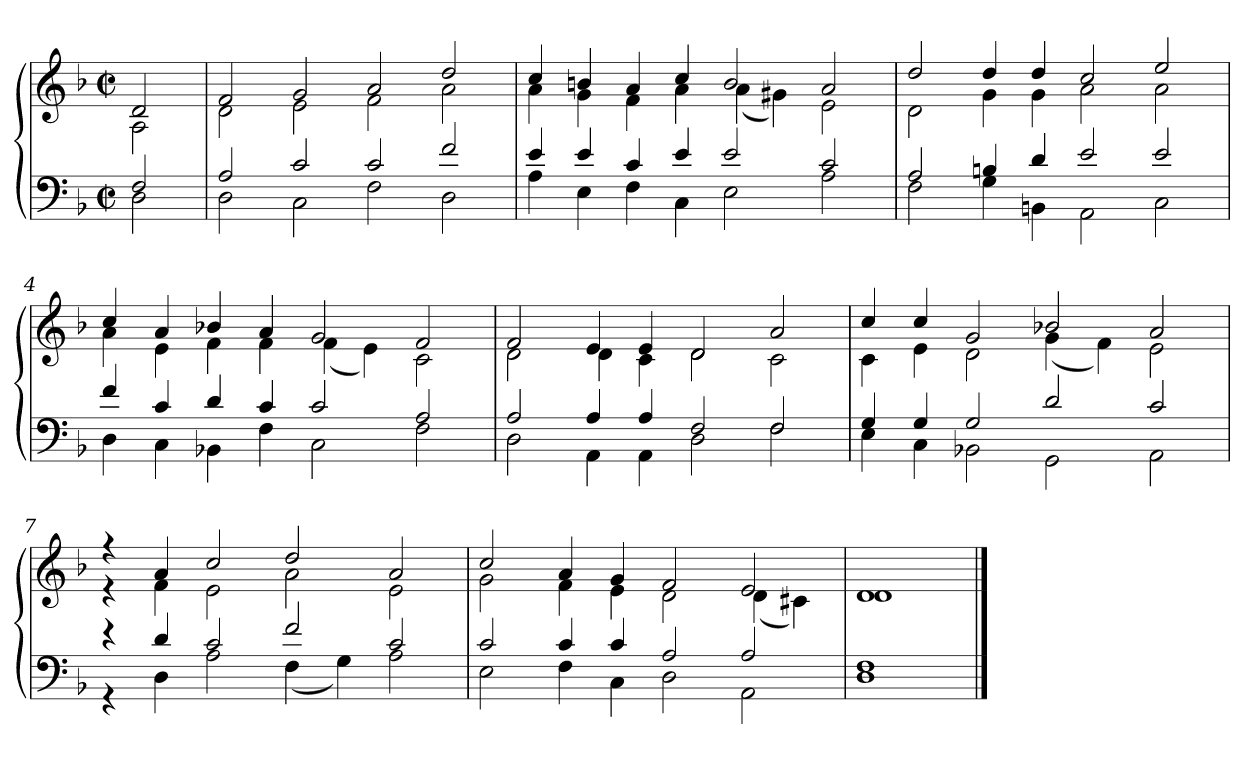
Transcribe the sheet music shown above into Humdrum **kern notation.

**kern	**kern
*part1	*part1
*staff2	*staff1
*clefF4	*clefG2
*k[b-]	*k[b-]
*d:	*d:
*M2/2	*M2/2
*met(c|)	*met(c|)
=	=
*^	*^
2F	2D	2d	2A
=1	=1	=1	=1
2A	2D	2f	2d
2c	2C	2g	2e
2c	2F	2a	2f
2f	2D	2dd	2a
=2	=2	=2	=2
4e	4A	4cc	4a
4e	4E	4b	4g
4c	4F	4a	4f
4e	4C	4cc	4a
2e	2E	2b	(4a
.	.	.	4g#X)
2c	2A	2a	2e
=3	=3	=3	=3
2A	2F	2dd	2d
4B	4G	4dd	4g
4d	4BB	4dd	4g
2e	2AA	2cc	2a
2e	2C	2ee	2a
=4	=4	=4	=4
4f	4D	4cc	4a
4c	4C	4a	4e
4d	4BB-X	4b-X	4f
4c	4F	4a	4f
2c	2C	2g	(4f
.	.	.	4e)
2A	2F	2f	2c
=5	=5	=5	=5
2A	2D	2f	2d
4A	4AA	4e	4d
4A	4AA	4e	4c
2F	2D	2d	2d
2F	2F	2a	2c
=6	=6	=6	=6
4G	4E	4cc	4c
4G	4C	4cc	4e
2G	2BB-X	2g	2d
2d	2GG	2b-X	(4g
.	.	.	4f)
2c	2AA	2a	2e
=7	=7	=7	=7
4r	4r	4r	4r
4d	4D	4a	4f
2c	2A	2cc	2e
2f	(4F	2dd	2a
.	4G)	.	.
2c	2A	2a	2e
=8	=8	=8	=8
2c	2E	2cc	2g
4c	4F	4a	4f
4c	4C	4g	4e
2A	2D	2f	2d
2A	2AA	2e	(4d
.	.	.	4c#X)
=9	=9	=9	=9
1F	1D	1d	1d
*v	*v	*	*
*	*v	*v
==	==
*-	*-
